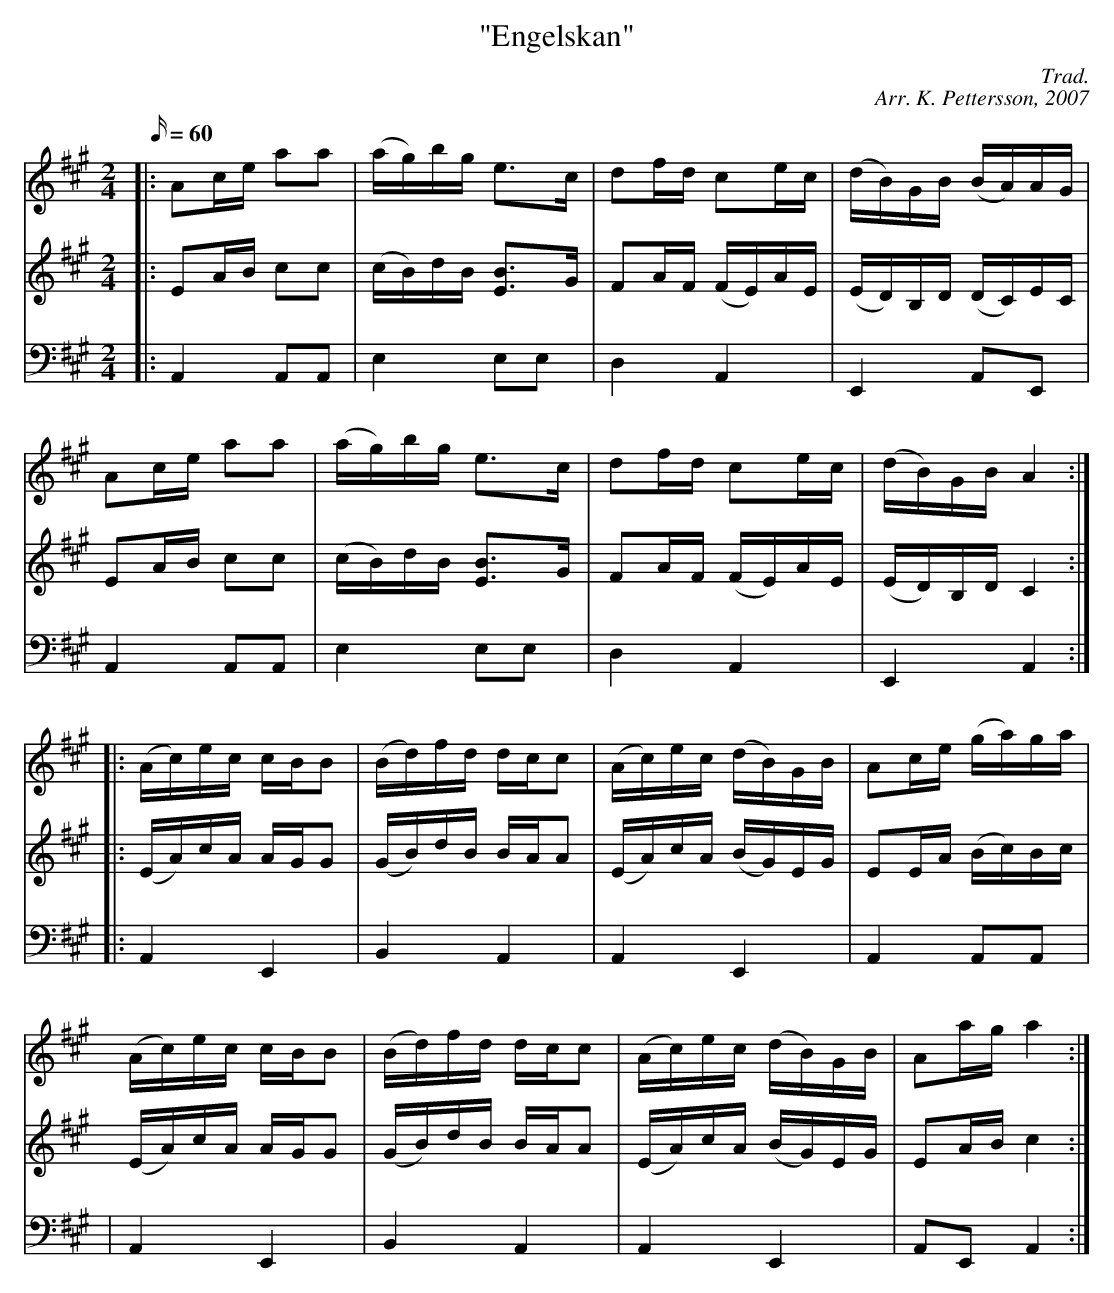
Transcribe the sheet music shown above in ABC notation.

X:1
T: "Engelskan"
C: Trad.
C: Arr. K. Pettersson, 2007
M: 2/4
L: 1/16
Q: 60
K: A
V: 1
|: A2ce a2a2 | (ag)bg e2>c2 | d2fd c2ec | (dB)GB (BA)AG |
A2ce a2a2 | (ag)bg e2>c2 | d2fd c2ec | (dB)GB A4 :|
|: (Ac)ec cBB2 | (Bd)fd dcc2 | (Ac)ec (dB)GB | A2ce (ga)ga |
(Ac)ec cBB2 | (Bd)fd dcc2 | (Ac)ec (dB)GB | A2ag a4 :|
V: 2
|: E2AB c2c2 | (cB)dB [E2B2]>G2 | F2AF (FE)AE | (ED)B,D (DC)EC |
E2AB c2c2 | (cB)dB [E2B2]>G2 | F2AF (FE)AE | (ED)B,D C4 :|
|: (EA)cA AGG2 | (GB)dB BAA2 | (EA)cA (BG)EG | E2EA (Bc)Bc |
(EA)cA AGG2 | (GB)dB BAA2 | (EA)cA (BG)EG | E2AB c4 :|
V: 3
K: bass
|: A,,4 A,,2A,,2 | E,4 E,2E,2 | D,4 A,,4 | E,,4 A,,2E,,2 |
A,,4 A,,2A,,2 | E,4 E,2E,2 | D,4 A,,4 | E,,4 A,,4 :|
|: A,,4 E,,4 | B,,4 A,,4 | A,,4 E,,4 | A,,4 A,,2A,,2 |
| A,,4 E,,4 | B,,4 A,,4 | A,,4 E,,4 | A,,2E,,2 A,,4 :|
